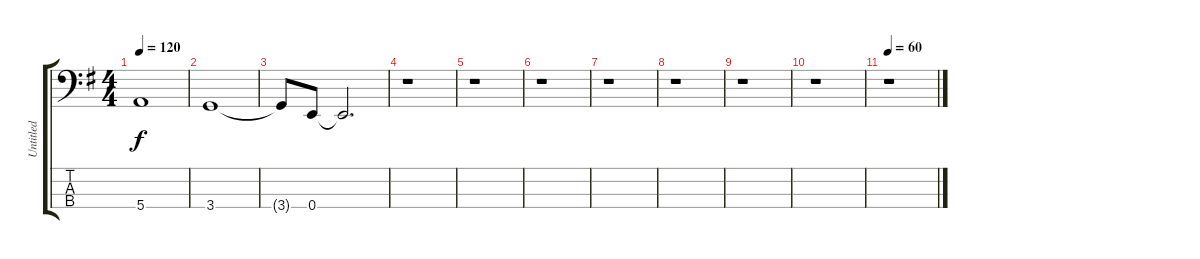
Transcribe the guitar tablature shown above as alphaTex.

\track ("Untitled" "Untitled") {instrument electricbasspick}
\staff {score tabs}
\tuning (G2 D2 A1 E1) {hide}
\ts (4 4)
\tempo 120
\clef f4
\ks g
5.4.1{dy f} |
3.4.1 |
3.4{t}.8 0.4.8 0.4{t}.2{d} |
r.1 |
r.1 |
r.1 |
r.1 |
r.1 |
r.1 |
r.1 |
\tempo 60
r.1
